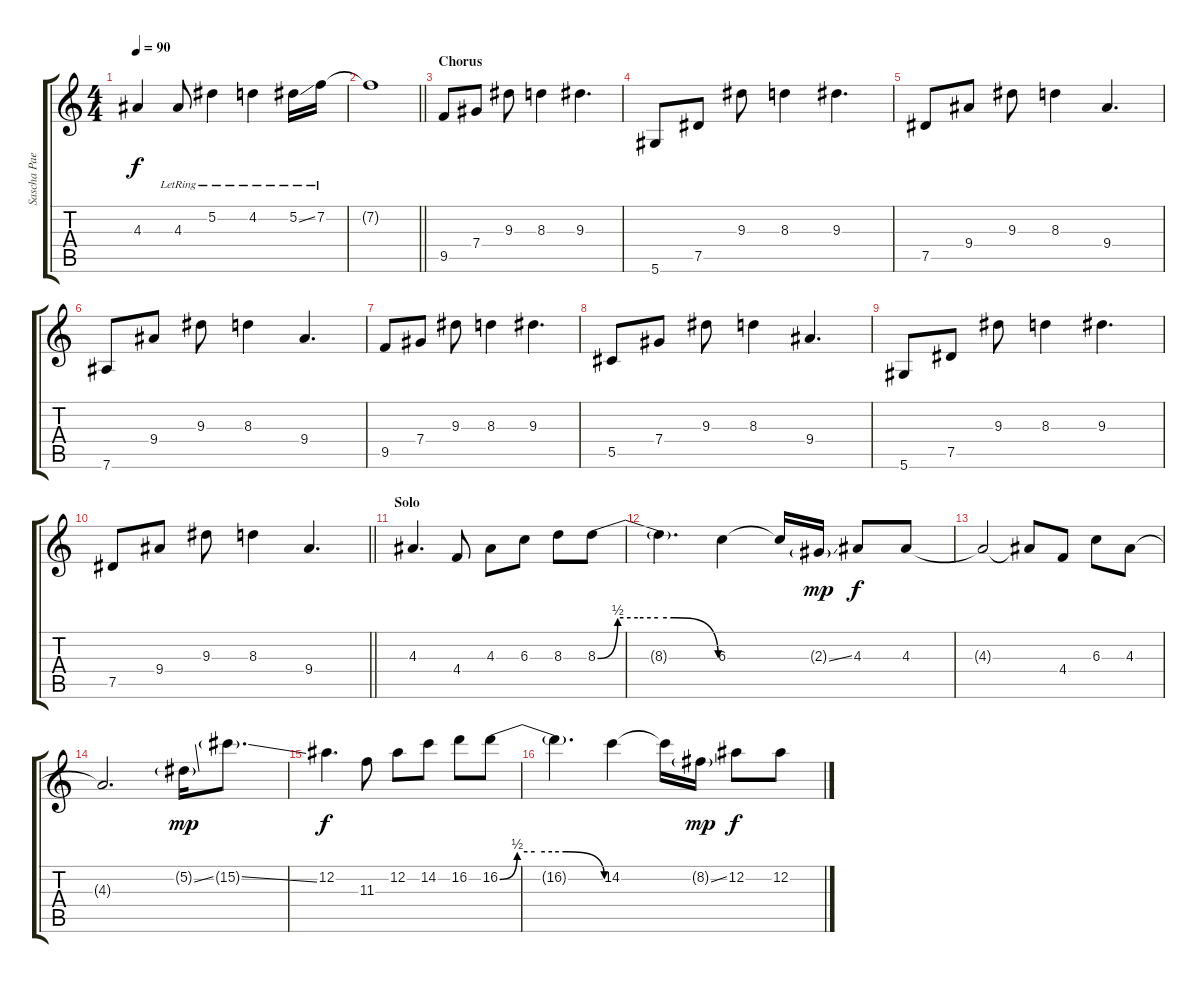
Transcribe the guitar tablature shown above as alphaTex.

\track ("Sascha Paeth (Lead Guitar)" "Sascha Pae") {instrument distortionguitar}
\staff {score tabs}
\tuning (Eb4 Bb3 Gb3 Db3 Ab2 Eb2) {hide}
\ts (4 4)
\tempo 90
\clef g2
\ks c
4.3{t}.4{dy f} 4.3{lr}.8 5.2{lr}.4 4.2{lr}.4 5.2{ss lr}.16 7.2{lr}.16 |
\barLineRight lightlight
7.2{t}.1 |
\section ("" "Chorus")
9.5.8{instrument distortionguitar} 7.4.8 9.3.8 8.3.4 9.3.4{d} |
5.6.8 7.5.8 9.3.8 8.3.4 9.3.4{d} |
7.5.8 9.4.8 9.3.8 8.3.4 9.4.4{d} |
7.6.8 9.4.8 9.3.8 8.3.4 9.4.4{d} |
9.5.8 7.4.8 9.3.8 8.3.4 9.3.4{d} |
5.5.8 7.4.8 9.3.8 8.3.4 9.4.4{d} |
5.6.8 7.5.8 9.3.8 8.3.4 9.3.4{d} |
\barLineRight lightlight
7.5.8 9.4.8 9.3.8 8.3.4 9.4.4{d} |
\section ("" "Solo")
4.3.4{d volume 16} 4.4.8 4.3.8 6.3.8 8.3.8 8.3{be (custom 0 0 10 2 20 2 30 2 38 2 60 0)}.8 |
8.3{t}.4{d} 6.3.4 6.3{t}.16 2.3{ss g}.16{dy mp} 4.3.8{dy f} 4.3.8 |
4.3{t}.2 4.3{t}.8 4.4.8 6.3.8 4.3.8 |
4.3{t}.2{d} 5.2{ss g}.16{dy mp} 15.2{ss g}.8{d} |
12.2.4{d dy f} 11.3.8 12.2.8 14.2.8 16.2.8 16.2{be (custom 0 0 10 2 20 2 30 2 38 2 60 0)}.8 |
16.2{t}.4{d} 14.2.4 14.2{t}.16 8.2{ss g}.16{dy mp} 12.2.8{dy f} 12.2.8
